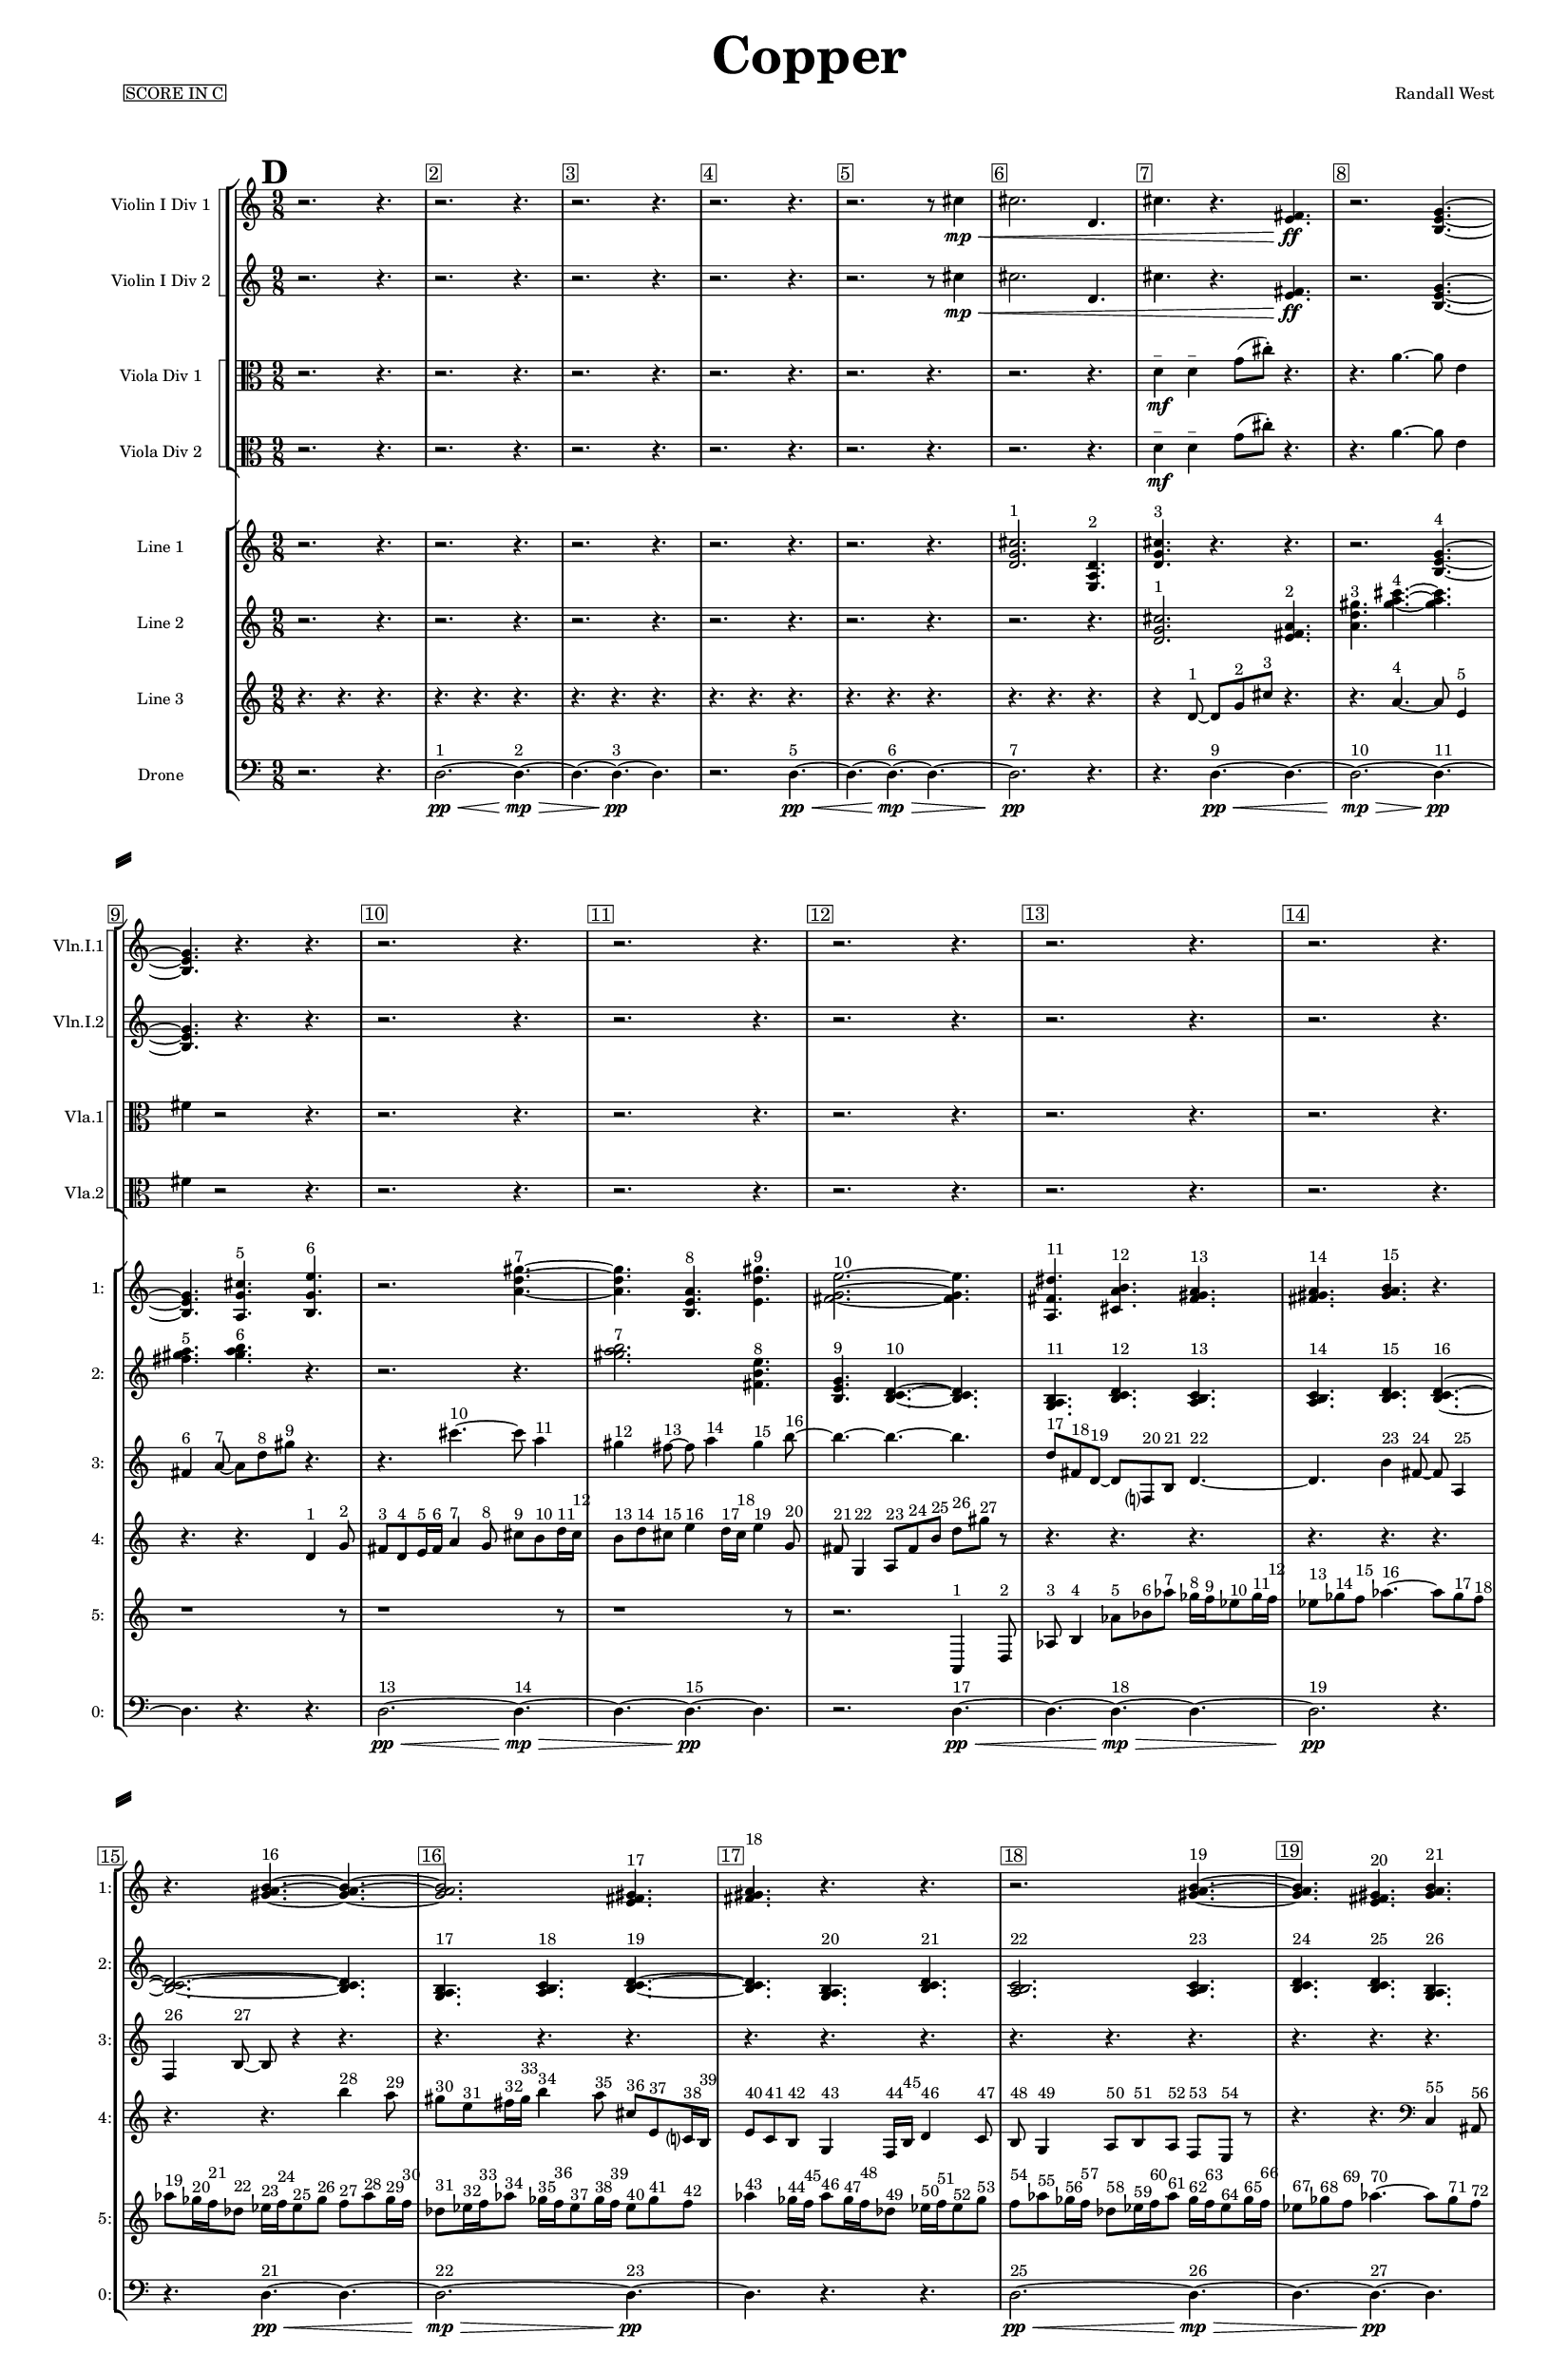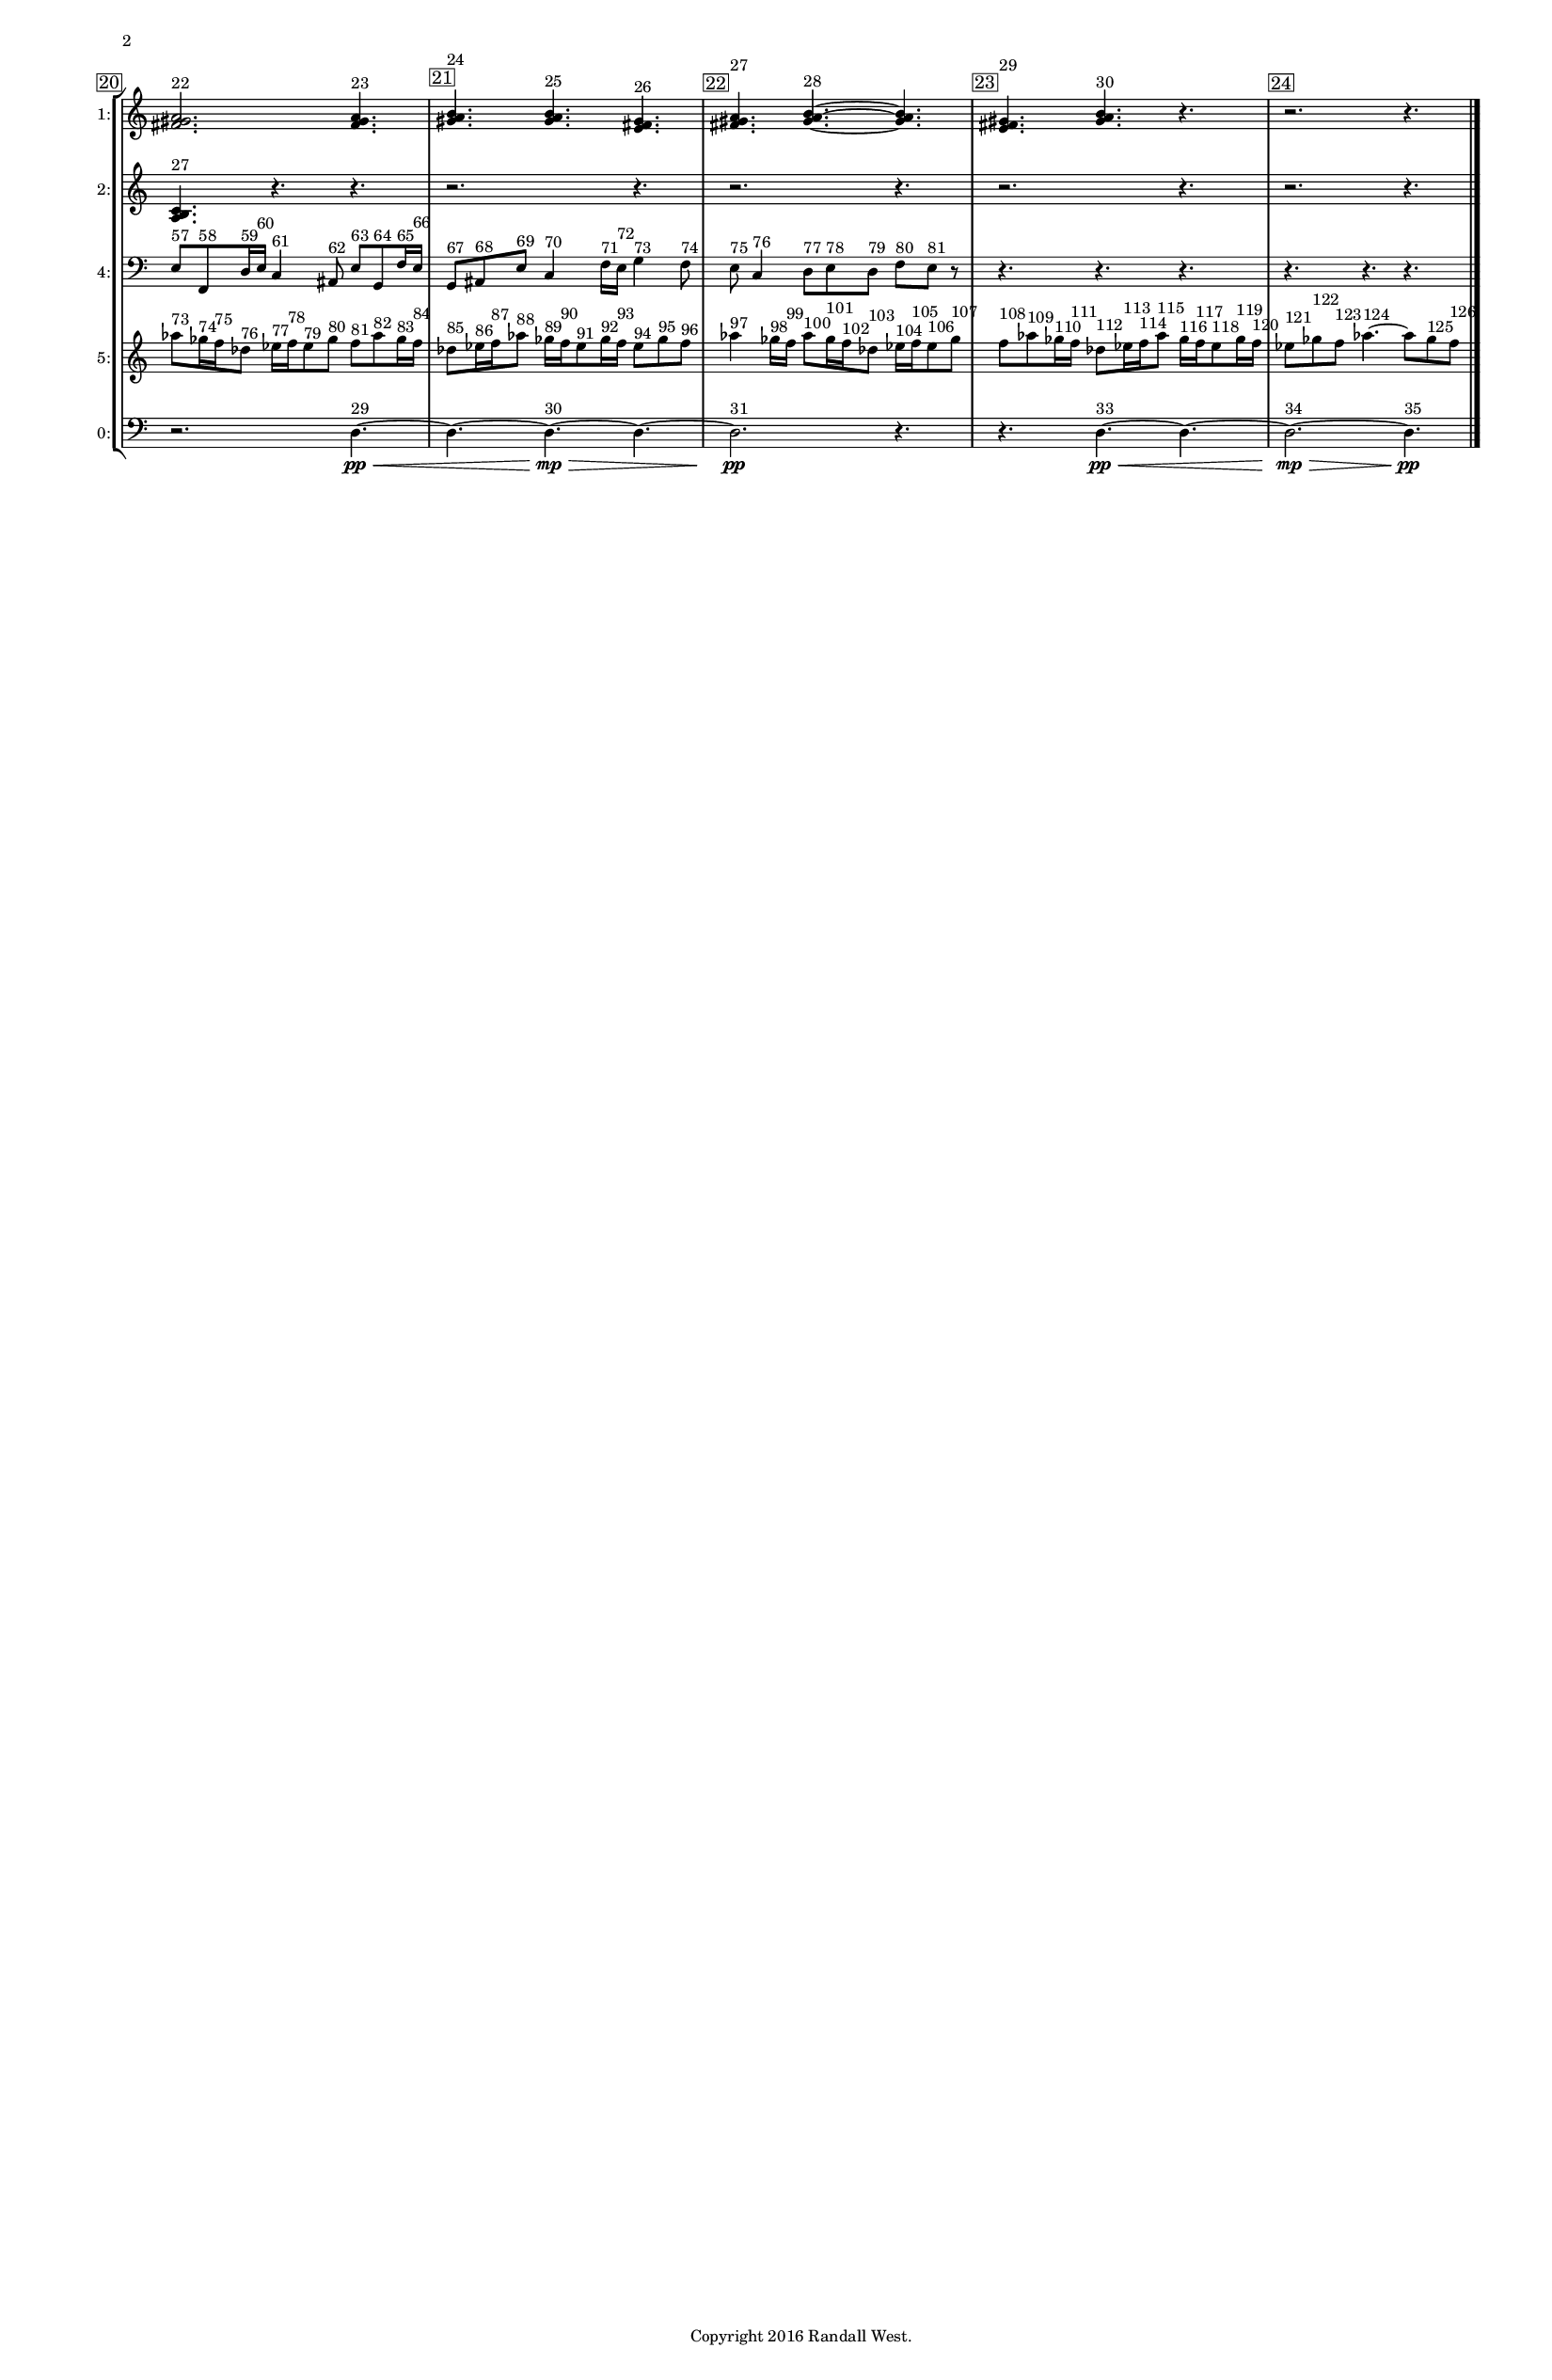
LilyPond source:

% 2016-09-20 17:53

\version "2.18.2"
\language "english"

#(set-default-paper-size "tabloid" 'portrait)
#(set-global-staff-size 14.9)

\header {
    composer = "Randall West"
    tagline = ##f
    poet = \markup { \box "SCORE IN C" } %HACKY WAY TO GET SCORE IN C IN THERE !!!!!!
    title = \markup {
        \column {
            \center-align {
                \fontsize #6 {
                    "Copper"
                }
            }
        }
    }
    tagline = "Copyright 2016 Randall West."
}

\paper {
    #(set-paper-size "tabloid")
    %#(set-paper-size "letter")
    left-margin = 22\mm
    system-separator-markup = \slashSeparator
    markup-system-spacing = #'(
        (basic-distance . 0)
        (minimum-distance . 0)
        (padding . 8)
        (stretchability . 0)
    )
    system-system-spacing = #'(
        (basic-distance . 12)
        (minimum-distance . 18)
        (padding . 12)
        (stretchability . 20)
    )
}

\layout {
    \set Score.markFormatter = #format-mark-circle-letters 
    \context {        
        \Score
        
        % \remove "Bar_number_engraver"
        \override BarNumber #'break-visibility = #'#(#f #t #t)
        \override BarNumber #'font-size = #1.2
        \override BarNumber  #'stencil = #(make-stencil-boxer 0.1 0.25 ly:text-interface::print)
        
        \override RehearsalMark #'font-size = #6

    }
    \context {
        \Staff \RemoveEmptyStaves
        \override VerticalAxisGroup #'remove-first = ##t % NOTE: comment this out to show staves on first page
        \override Hairpin #'minimum-length = #6
    }
    \context {
        \RhythmicStaff \RemoveEmptyStaves
        \override VerticalAxisGroup #'remove-first = ##t % NOTE: comment this out to show staves on first page
        \override Hairpin #'minimum-length = #6
    }
    % \context {
    %     \Dynamics
    %     \consists #Measure_counter_engraver
    %     \override MeasureCounter.direction = #DOWN
    %     \override MeasureCounter.font-encoding = #'latin1
    %     \override MeasureCounter.font-shape = #'italic
    %     % to control the distance of the Dynamics context from the staff:
    %     \override VerticalAxisGroup.nonstaff-relatedstaff-spacing.padding = #3
    %     \override MeasureCounter.font-size = #1.2
    %     % NOTE... below causes an error... why?
    %     % \override MeasureCounter.stencil = #(make-stencil-boxer 0.1 0.25 ly:text-interface::print)
    % }
}


\header {}

\layout {}

\paper {}

\score {
    \new Score <<
        \new StaffGroup <<
            \new StaffGroup \with {
                systemStartDelimiter = #'SystemStartSquare
            } <<
                \new Staff {
                    \set Staff.instrumentName = \markup { "Flute 1" }
                    \set Staff.shortInstrumentName = \markup { Fl.1 }
                    {
                        \numericTimeSignature
                        \time 9/8
                        \bar "||"
                        \accidentalStyle modern-cautionary
                        \mark #4
                        R1 * 27
                    }
                }
                \new Staff {
                    \set Staff.instrumentName = \markup { "Flute 2" }
                    \set Staff.shortInstrumentName = \markup { Fl.2 }
                    {
                        \numericTimeSignature
                        \time 9/8
                        \bar "||"
                        \accidentalStyle modern-cautionary
                        \mark #4
                        R1 * 27
                    }
                }
                \new Staff {
                    \set Staff.instrumentName = \markup { "Flute 3" }
                    \set Staff.shortInstrumentName = \markup { Fl.3 }
                    {
                        \numericTimeSignature
                        \time 9/8
                        \bar "||"
                        \accidentalStyle modern-cautionary
                        \mark #4
                        R1 * 27
                    }
                }
            >>
            \new StaffGroup \with {
                systemStartDelimiter = #'SystemStartSquare
            } <<
                \new Staff {
                    \set Staff.instrumentName = \markup { "Oboe 1" }
                    \set Staff.shortInstrumentName = \markup { Ob.1 }
                    {
                        \numericTimeSignature
                        \time 9/8
                        \bar "||"
                        \accidentalStyle modern-cautionary
                        \mark #4
                        R1 * 27
                    }
                }
                \new Staff {
                    \set Staff.instrumentName = \markup { "Oboe 2" }
                    \set Staff.shortInstrumentName = \markup { Ob.2 }
                    {
                        \numericTimeSignature
                        \time 9/8
                        \bar "||"
                        \accidentalStyle modern-cautionary
                        \mark #4
                        R1 * 27
                    }
                }
            >>
            \new StaffGroup \with {
                systemStartDelimiter = #'SystemStartSquare
            } <<
                \new Staff {
                    \set Staff.instrumentName = \markup { "Clarinet 1" }
                    \set Staff.shortInstrumentName = \markup { Cl.1 }
                    {
                        \numericTimeSignature
                        \time 9/8
                        \bar "||"
                        \accidentalStyle modern-cautionary
                        \mark #4
                        R1 * 27
                    }
                }
                \new Staff {
                    \set Staff.instrumentName = \markup { "Clarinet 2" }
                    \set Staff.shortInstrumentName = \markup { Cl.2 }
                    {
                        \numericTimeSignature
                        \time 9/8
                        \bar "||"
                        \accidentalStyle modern-cautionary
                        \mark #4
                        R1 * 27
                    }
                }
            >>
            \new StaffGroup \with {
                systemStartDelimiter = #'SystemStartSquare
            } <<
                \new Staff {
                    \clef "bass"
                    \set Staff.instrumentName = \markup { "Bassoon 1" }
                    \set Staff.shortInstrumentName = \markup { Bsn.1 }
                    {
                        \numericTimeSignature
                        \time 9/8
                        \bar "||"
                        \accidentalStyle modern-cautionary
                        \mark #4
                        R1 * 27
                    }
                }
                \new Staff {
                    \clef "bass"
                    \set Staff.instrumentName = \markup { "Bassoon 2" }
                    \set Staff.shortInstrumentName = \markup { Bsn.2 }
                    {
                        \numericTimeSignature
                        \time 9/8
                        \bar "||"
                        \accidentalStyle modern-cautionary
                        \mark #4
                        R1 * 27
                    }
                }
            >>
        >>
        \new StaffGroup <<
            \new StaffGroup \with {
                systemStartDelimiter = #'SystemStartSquare
            } <<
                \new Staff {
                    \set Staff.instrumentName = \markup { "Horn in F 1" }
                    \set Staff.shortInstrumentName = \markup { Hn.1 }
                    {
                        \numericTimeSignature
                        \time 9/8
                        \bar "||"
                        \accidentalStyle modern-cautionary
                        \mark #4
                        R1 * 27
                    }
                }
                \new Staff {
                    \set Staff.instrumentName = \markup { "Horn in F 2" }
                    \set Staff.shortInstrumentName = \markup { Hn.2 }
                    {
                        \numericTimeSignature
                        \time 9/8
                        \bar "||"
                        \accidentalStyle modern-cautionary
                        \mark #4
                        R1 * 27
                    }
                }
            >>
            \new StaffGroup \with {
                systemStartDelimiter = #'SystemStartSquare
            } <<
                \new Staff {
                    \set Staff.instrumentName = \markup { "Trumpet in C 1" }
                    \set Staff.shortInstrumentName = \markup { Tpt.1 }
                    {
                        \numericTimeSignature
                        \time 9/8
                        \bar "||"
                        \accidentalStyle modern-cautionary
                        \mark #4
                        R1 * 27
                    }
                }
                \new Staff {
                    \set Staff.instrumentName = \markup { "Trumpet in C 2" }
                    \set Staff.shortInstrumentName = \markup { Tpt.2 }
                    {
                        \numericTimeSignature
                        \time 9/8
                        \bar "||"
                        \accidentalStyle modern-cautionary
                        \mark #4
                        R1 * 27
                    }
                }
            >>
            \new StaffGroup \with {
                systemStartDelimiter = #'SystemStartSquare
            } <<
                \new Staff {
                    \clef "bass"
                    \set Staff.instrumentName = \markup { "Tenor Trombone 1" }
                    \set Staff.shortInstrumentName = \markup { Tbn.1 }
                    {
                        \numericTimeSignature
                        \time 9/8
                        \bar "||"
                        \accidentalStyle modern-cautionary
                        \mark #4
                        R1 * 27
                    }
                }
                \new Staff {
                    \clef "bass"
                    \set Staff.instrumentName = \markup { "Tenor Trombone 2" }
                    \set Staff.shortInstrumentName = \markup { Tbn.2 }
                    {
                        \numericTimeSignature
                        \time 9/8
                        \bar "||"
                        \accidentalStyle modern-cautionary
                        \mark #4
                        R1 * 27
                    }
                }
            >>
            \new Staff {
                \clef "bass"
                \set Staff.instrumentName = \markup { Tuba }
                \set Staff.shortInstrumentName = \markup { Tba }
                {
                    \numericTimeSignature
                    \time 9/8
                    \bar "||"
                    \accidentalStyle modern-cautionary
                    \mark #4
                    R1 * 27
                }
            }
        >>
        \new Staff {
            \clef "bass"
            \set Staff.instrumentName = \markup { Timpani }
            \set Staff.shortInstrumentName = \markup { Timp }
            {
                \numericTimeSignature
                \time 9/8
                \bar "||"
                \accidentalStyle modern-cautionary
                \mark #4
                R1 * 27
            }
        }
        \new StaffGroup <<
            \new RhythmicStaff {
                \clef "percussion"
                \set Staff.instrumentName = \markup { "Percussion 1" }
                \set Staff.shortInstrumentName = \markup { Perc.1 }
                {
                    \numericTimeSignature
                    \time 9/8
                    \bar "||"
                    \accidentalStyle modern-cautionary
                    \mark #4
                    R1 * 27
                }
            }
            \new StaffGroup \with {
                systemStartDelimiter = #'SystemStartSquare
            } <<
                \new RhythmicStaff {
                    \clef "percussion"
                    \set Staff.instrumentName = \markup { "Percussion 2" }
                    \set Staff.shortInstrumentName = \markup { Perc.2 }
                    {
                        \numericTimeSignature
                        \time 9/8
                        \bar "||"
                        \accidentalStyle modern-cautionary
                        \mark #4
                        R1 * 27
                    }
                }
                \new Staff {
                    \set Staff.instrumentName = \markup { "Perc. 2 - Vibraphone" }
                    \set Staff.shortInstrumentName = \markup { Vib. }
                    {
                        \numericTimeSignature
                        \time 9/8
                        \bar "||"
                        \accidentalStyle modern-cautionary
                        \mark #4
                        R1 * 27
                    }
                }
            >>
        >>
        \new PianoStaff <<
            \set PianoStaff.instrumentName = \markup { Harp }
            \set PianoStaff.shortInstrumentName = \markup { Hp. }
            \new Staff {
                {
                    \numericTimeSignature
                    \time 9/8
                    \bar "||"
                    \accidentalStyle modern-cautionary
                    \mark #4
                    R1 * 27
                }
            }
            \new Staff {
                \clef "bass"
                {
                    \numericTimeSignature
                    \time 9/8
                    \bar "||"
                    \accidentalStyle modern-cautionary
                    \mark #4
                    R1 * 27
                }
            }
        >>
        \new PianoStaff <<
            \set PianoStaff.instrumentName = \markup { Piano }
            \set PianoStaff.shortInstrumentName = \markup { Pno. }
            \new Staff {
                {
                    \numericTimeSignature
                    \time 9/8
                    \bar "||"
                    \accidentalStyle modern-cautionary
                    \mark #4
                    R1 * 27
                }
            }
            \new Staff {
                \clef "bass"
                {
                    \numericTimeSignature
                    \time 9/8
                    \bar "||"
                    \accidentalStyle modern-cautionary
                    \mark #4
                    R1 * 27
                }
            }
        >>
        \new StaffGroup <<
            \new StaffGroup \with {
                systemStartDelimiter = #'SystemStartSquare
            } <<
                \new Staff {
                    \set Staff.instrumentName = \markup { "Violin I Div 1" }
                    \set Staff.shortInstrumentName = \markup { Vln.I.1 }
                    {
                        \numericTimeSignature
                        \time 9/8
                        \bar "||"
                        \accidentalStyle modern-cautionary
                        \mark #4
                        r2.
                        r4.
                        r2.
                        r4.
                        r2.
                        r4.
                        r2.
                        r4.
                        r2.
                        r8
                        cs''4 \mp \<
                        cs''2.
                        d'4.
                        cs''4.
                        r4.
                        <e' fs'>4. \ff
                        r2.
                        <b e' g'>4. ~
                        <b e' g'>4.
                        r4.
                        r4.
                        r2.
                        r4.
                        r2.
                        r4.
                        r2.
                        r4.
                        r2.
                        r4.
                        r2.
                        r4.
                        r2.
                        r4.
                        r2.
                        r4.
                        r2.
                        r4.
                        r2.
                        r4.
                        r2.
                        r4.
                        r2.
                        r4.
                        r2.
                        r4.
                        r2.
                        r4.
                        r2.
                        r4.
                        r2.
                        r4.
                    }
                }
                \new Staff {
                    \set Staff.instrumentName = \markup { "Violin I Div 2" }
                    \set Staff.shortInstrumentName = \markup { Vln.I.2 }
                    {
                        \numericTimeSignature
                        \time 9/8
                        \bar "||"
                        \accidentalStyle modern-cautionary
                        \mark #4
                        r2.
                        r4.
                        r2.
                        r4.
                        r2.
                        r4.
                        r2.
                        r4.
                        r2.
                        r8
                        cs''4 \mp \<
                        cs''2.
                        d'4.
                        cs''4.
                        r4.
                        <e' fs'>4. \ff
                        r2.
                        <b e' g'>4. ~
                        <b e' g'>4.
                        r4.
                        r4.
                        r2.
                        r4.
                        r2.
                        r4.
                        r2.
                        r4.
                        r2.
                        r4.
                        r2.
                        r4.
                        r2.
                        r4.
                        r2.
                        r4.
                        r2.
                        r4.
                        r2.
                        r4.
                        r2.
                        r4.
                        r2.
                        r4.
                        r2.
                        r4.
                        r2.
                        r4.
                        r2.
                        r4.
                        r2.
                        r4.
                    }
                }
            >>
            \new StaffGroup \with {
                systemStartDelimiter = #'SystemStartSquare
            } <<
                \new Staff {
                    \set Staff.instrumentName = \markup { "Violin II Div 1" }
                    \set Staff.shortInstrumentName = \markup { Vln.II.1 }
                    {
                        \numericTimeSignature
                        \time 9/8
                        \bar "||"
                        \accidentalStyle modern-cautionary
                        \mark #4
                        R1 * 27
                    }
                }
                \new Staff {
                    \set Staff.instrumentName = \markup { "Violin II Div 2" }
                    \set Staff.shortInstrumentName = \markup { Vln.II.2 }
                    {
                        \numericTimeSignature
                        \time 9/8
                        \bar "||"
                        \accidentalStyle modern-cautionary
                        \mark #4
                        R1 * 27
                    }
                }
            >>
            \new StaffGroup \with {
                systemStartDelimiter = #'SystemStartSquare
            } <<
                \new Staff {
                    \clef "alto"
                    \set Staff.instrumentName = \markup { "Viola Div 1" }
                    \set Staff.shortInstrumentName = \markup { Vla.1 }
                    {
                        \numericTimeSignature
                        \time 9/8
                        \bar "||"
                        \accidentalStyle modern-cautionary
                        \mark #4
                        r2.
                        r4.
                        r2.
                        r4.
                        r2.
                        r4.
                        r2.
                        r4.
                        r2.
                        r4.
                        r2.
                        r4.
                        d'4 \mf ^ \markup { _ }
                        d'4 ^ \markup { _ }
                        g'8 [ (
                        cs''8 -\staccato ] )
                        r4.
                        r4.
                        a'4. ~
                        a'8
                        e'4
                        fs'4
                        r2
                        r4.
                        r2.
                        r4.
                        r2.
                        r4.
                        r2.
                        r4.
                        r2.
                        r4.
                        r2.
                        r4.
                        r2.
                        r4.
                        r2.
                        r4.
                        r2.
                        r4.
                        r2.
                        r4.
                        r2.
                        r4.
                        r2.
                        r4.
                        r2.
                        r4.
                        r2.
                        r4.
                        r2.
                        r4.
                        r2.
                        r4.
                    }
                }
                \new Staff {
                    \clef "alto"
                    \set Staff.instrumentName = \markup { "Viola Div 2" }
                    \set Staff.shortInstrumentName = \markup { Vla.2 }
                    {
                        \numericTimeSignature
                        \time 9/8
                        \bar "||"
                        \accidentalStyle modern-cautionary
                        \mark #4
                        r2.
                        r4.
                        r2.
                        r4.
                        r2.
                        r4.
                        r2.
                        r4.
                        r2.
                        r4.
                        r2.
                        r4.
                        d'4 \mf ^ \markup { _ }
                        d'4 ^ \markup { _ }
                        g'8 [ (
                        cs''8 -\staccato ] )
                        r4.
                        r4.
                        a'4. ~
                        a'8
                        e'4
                        fs'4
                        r2
                        r4.
                        r2.
                        r4.
                        r2.
                        r4.
                        r2.
                        r4.
                        r2.
                        r4.
                        r2.
                        r4.
                        r2.
                        r4.
                        r2.
                        r4.
                        r2.
                        r4.
                        r2.
                        r4.
                        r2.
                        r4.
                        r2.
                        r4.
                        r2.
                        r4.
                        r2.
                        r4.
                        r2.
                        r4.
                        r2.
                        r4.
                    }
                }
            >>
            \new StaffGroup \with {
                systemStartDelimiter = #'SystemStartSquare
            } <<
                \new Staff {
                    \clef "bass"
                    \set Staff.instrumentName = \markup { "Cello Div 1" }
                    \set Staff.shortInstrumentName = \markup { Vc.1 }
                    {
                        \numericTimeSignature
                        \time 9/8
                        \bar "||"
                        \accidentalStyle modern-cautionary
                        \mark #4
                        R1 * 27
                    }
                }
                \new Staff {
                    \clef "bass"
                    \set Staff.instrumentName = \markup { "Cello Div 2" }
                    \set Staff.shortInstrumentName = \markup { Vc.2 }
                    {
                        \numericTimeSignature
                        \time 9/8
                        \bar "||"
                        \accidentalStyle modern-cautionary
                        \mark #4
                        R1 * 27
                    }
                }
            >>
            \new Staff {
                \clef "bass"
                \set Staff.instrumentName = \markup { Bass }
                \set Staff.shortInstrumentName = \markup { Cb }
                {
                    \numericTimeSignature
                    \time 9/8
                    \bar "||"
                    \accidentalStyle modern-cautionary
                    \mark #4
                    R1 * 27
                }
            }
        >>
        \new StaffGroup <<
            \new Staff {
                \set Staff.instrumentName = \markup { "Line 1" }
                \set Staff.shortInstrumentName = \markup { 1: }
                {
                    \numericTimeSignature
                    \time 9/8
                    \bar "||"
                    \accidentalStyle modern-cautionary
                    \mark #4
                    r2.
                    r4.
                    r2.
                    r4.
                    r2.
                    r4.
                    r2.
                    r4.
                    r2.
                    r4.
                    <d' g' cs''>2. ^ \markup { 1 }
                    <e a d'>4. ^ \markup { 2 }
                    <d' g' cs''>4. ^ \markup { 3 }
                    r4.
                    r4.
                    r2.
                    <b e' g'>4. ~ ^ \markup { 4 }
                    <b e' g'>4.
                    <a g' cs''>4. ^ \markup { 5 }
                    <b g' e''>4. ^ \markup { 6 }
                    r2.
                    <a' d'' gs''>4. ~ ^ \markup { 7 }
                    <a' d'' gs''>4.
                    <b e' a'>4. ^ \markup { 8 }
                    <e' d'' gs''>4. ^ \markup { 9 }
                    <fs' g' e''>2. ~ ^ \markup { 10 }
                    <fs' g' e''>4.
                    <a fs' ds''>4. ^ \markup { 11 }
                    <cs' a' b'>4. ^ \markup { 12 }
                    <fs' gs' a'>4. ^ \markup { 13 }
                    <fs' gs' a'>4. ^ \markup { 14 }
                    <gs' a' b'>4. ^ \markup { 15 }
                    r4.
                    r4.
                    <gs' a' b'>4. ~ ^ \markup { 16 }
                    <gs' a' b'>4. ~
                    <gs' a' b'>2.
                    <e' fs' gs'>4. ^ \markup { 17 }
                    <fs' gs' a'>4. ^ \markup { 18 }
                    r4.
                    r4.
                    r2.
                    <gs' a' b'>4. ~ ^ \markup { 19 }
                    <gs' a' b'>4.
                    <e' fs' gs'>4. ^ \markup { 20 }
                    <gs' a' b'>4. ^ \markup { 21 }
                    <fs' gs' a'>2. ^ \markup { 22 }
                    <fs' gs' a'>4. ^ \markup { 23 }
                    <gs' a' b'>4. ^ \markup { 24 }
                    <gs' a' b'>4. ^ \markup { 25 }
                    <e' fs' gs'>4. ^ \markup { 26 }
                    <fs' gs' a'>4. ^ \markup { 27 }
                    <gs' a' b'>4. ~ ^ \markup { 28 }
                    <gs' a' b'>4.
                    <e' fs' gs'>4. ^ \markup { 29 }
                    <gs' a' b'>4. ^ \markup { 30 }
                    r4.
                    r2.
                    r4.
                }
            }
            \new Staff {
                \set Staff.instrumentName = \markup { "Line 2" }
                \set Staff.shortInstrumentName = \markup { 2: }
                {
                    \numericTimeSignature
                    \time 9/8
                    \bar "||"
                    \accidentalStyle modern-cautionary
                    \mark #4
                    r2.
                    r4.
                    r2.
                    r4.
                    r2.
                    r4.
                    r2.
                    r4.
                    r2.
                    r4.
                    r2.
                    r4.
                    <d' g' cs''>2. ^ \markup { 1 }
                    <e' fs' a'>4. ^ \markup { 2 }
                    <a' d'' gs''>4. ^ \markup { 3 }
                    <gs'' a'' cs'''>4. ~ ^ \markup { 4 }
                    <gs'' a'' cs'''>4.
                    <fs'' gs'' a''>4. ^ \markup { 5 }
                    <gs'' a'' b''>4. ^ \markup { 6 }
                    r4.
                    r2.
                    r4.
                    <gs'' a'' b''>2. ^ \markup { 7 }
                    <fs' b' e''>4. ^ \markup { 8 }
                    <b e' g'>4. ^ \markup { 9 }
                    <b c' d'>4. ~ ^ \markup { 10 }
                    <b c' d'>4.
                    <g a b>4. ^ \markup { 11 }
                    <b c' d'>4. ^ \markup { 12 }
                    <a b c'>4. ^ \markup { 13 }
                    <a b c'>4. ^ \markup { 14 }
                    <b c' d'>4. ^ \markup { 15 }
                    <b c' d'>4. ~ ^ \markup { 16 }
                    <b c' d'>2. ~
                    <b c' d'>4.
                    <g a b>4. ^ \markup { 17 }
                    <a b c'>4. ^ \markup { 18 }
                    <b c' d'>4. ~ ^ \markup { 19 }
                    <b c' d'>4.
                    <g a b>4. ^ \markup { 20 }
                    <b c' d'>4. ^ \markup { 21 }
                    <a b c'>2. ^ \markup { 22 }
                    <a b c'>4. ^ \markup { 23 }
                    <b c' d'>4. ^ \markup { 24 }
                    <b c' d'>4. ^ \markup { 25 }
                    <g a b>4. ^ \markup { 26 }
                    <a b c'>4. ^ \markup { 27 }
                    r4.
                    r4.
                    r2.
                    r4.
                    r2.
                    r4.
                    r2.
                    r4.
                    r2.
                    r4.
                }
            }
            \new Staff {
                \set Staff.instrumentName = \markup { "Line 3" }
                \set Staff.shortInstrumentName = \markup { 3: }
                {
                    \numericTimeSignature
                    \time 9/8
                    \bar "||"
                    \accidentalStyle modern-cautionary
                    \mark #4
                    r4.
                    r4.
                    r4.
                    r4.
                    r4.
                    r4.
                    r4.
                    r4.
                    r4.
                    r4.
                    r4.
                    r4.
                    r4.
                    r4.
                    r4.
                    r4.
                    r4.
                    r4.
                    r4
                    d'8 ~ ^ \markup { 1 }
                    d'8 [
                    g'8 ^ \markup { 2 }
                    cs''8 ] ^ \markup { 3 }
                    r4.
                    r4.
                    a'4. ~ ^ \markup { 4 }
                    a'8
                    e'4 ^ \markup { 5 }
                    fs'4 ^ \markup { 6 }
                    a'8 ~ ^ \markup { 7 }
                    a'8 [
                    d''8 ^ \markup { 8 }
                    gs''8 ] ^ \markup { 9 }
                    r4.
                    r4.
                    cs'''4. ~ ^ \markup { 10 }
                    cs'''8
                    a''4 ^ \markup { 11 }
                    gs''4 ^ \markup { 12 }
                    fs''8 ~ ^ \markup { 13 }
                    fs''8
                    a''4 ^ \markup { 14 }
                    gs''4 ^ \markup { 15 }
                    b''8 ~ ^ \markup { 16 }
                    b''4. ~
                    b''4. ~
                    b''4.
                    d''8 [ ^ \markup { 17 }
                    fs'8 ^ \markup { 18 }
                    d'8 ~ ] ^ \markup { 19 }
                    d'8 [
                    f8 ^ \markup { 20 }
                    b8 ] ^ \markup { 21 }
                    d'4. ~ ^ \markup { 22 }
                    d'4.
                    b'4 ^ \markup { 23 }
                    fs'8 ~ ^ \markup { 24 }
                    fs'8
                    a4 ^ \markup { 25 }
                    f4 ^ \markup { 26 }
                    b8 ~ ^ \markup { 27 }
                    b8
                    r4
                    r4.
                    r4.
                    r4.
                    r4.
                    r4.
                    r4.
                    r4.
                    r4.
                    r4.
                    r4.
                    r4.
                    r4.
                    r4.
                    r4.
                    r4.
                    r4.
                    r4.
                    r4.
                    r4.
                    r4.
                    r4.
                    r4.
                    r4.
                    r4.
                    r4.
                    r4.
                    r4.
                    r4.
                }
            }
            \new Staff {
                \set Staff.instrumentName = \markup { "Line 4" }
                \set Staff.shortInstrumentName = \markup { 4: }
                {
                    \numericTimeSignature
                    \time 9/8
                    \bar "||"
                    \accidentalStyle modern-cautionary
                    \mark #4
                    r4.
                    r4.
                    r4.
                    r4.
                    r4.
                    r4.
                    r4.
                    r4.
                    r4.
                    r4.
                    r4.
                    r4.
                    r4.
                    r4.
                    r4.
                    r4.
                    r4.
                    r4.
                    r4.
                    r4.
                    r4.
                    r4.
                    r4.
                    r4.
                    r4.
                    r4.
                    d'4 ^ \markup { 1 }
                    g'8 ^ \markup { 2 }
                    fs'8 [ ^ \markup { 3 }
                    d'8 ^ \markup { 4 }
                    e'16 ^ \markup { 5 }
                    fs'16 ] ^ \markup { 6 }
                    a'4 ^ \markup { 7 }
                    g'8 ^ \markup { 8 }
                    cs''8 [ ^ \markup { 9 }
                    b'8 ^ \markup { 10 }
                    d''16 ^ \markup { 11 }
                    cs''16 ] ^ \markup { 12 }
                    b'8 [ ^ \markup { 13 }
                    d''8 ^ \markup { 14 }
                    cs''8 ] ^ \markup { 15 }
                    e''4 ^ \markup { 16 }
                    d''16 [ ^ \markup { 17 }
                    cs''16 ] ^ \markup { 18 }
                    e''4 ^ \markup { 19 }
                    g'8 ^ \markup { 20 }
                    fs'8 ^ \markup { 21 }
                    g4 ^ \markup { 22 }
                    a8 [ ^ \markup { 23 }
                    fs'8 ^ \markup { 24 }
                    b'8 ] ^ \markup { 25 }
                    d''8 [ ^ \markup { 26 }
                    gs''8 ] ^ \markup { 27 }
                    r8
                    r4.
                    r4.
                    r4.
                    r4.
                    r4.
                    r4.
                    r4.
                    r4.
                    b''4 ^ \markup { 28 }
                    a''8 ^ \markup { 29 }
                    gs''8 [ ^ \markup { 30 }
                    e''8 ^ \markup { 31 }
                    fs''16 ^ \markup { 32 }
                    gs''16 ] ^ \markup { 33 }
                    b''4 ^ \markup { 34 }
                    a''8 ^ \markup { 35 }
                    cs''8 [ ^ \markup { 36 }
                    e'8 ^ \markup { 37 }
                    c'16 ^ \markup { 38 }
                    b16 ] ^ \markup { 39 }
                    e'8 [ ^ \markup { 40 }
                    c'8 ^ \markup { 41 }
                    b8 ] ^ \markup { 42 }
                    g4 ^ \markup { 43 }
                    f16 [ ^ \markup { 44 }
                    b16 ] ^ \markup { 45 }
                    d'4 ^ \markup { 46 }
                    c'8 ^ \markup { 47 }
                    b8 ^ \markup { 48 }
                    g4 ^ \markup { 49 }
                    a8 [ ^ \markup { 50 }
                    b8 ^ \markup { 51 }
                    a8 ] ^ \markup { 52 }
                    f8 [ ^ \markup { 53 }
                    e8 ] ^ \markup { 54 }
                    r8
                    r4.
                    r4.
                    \clef bass
                    c4 ^ \markup { 55 }
                    as,8 ^ \markup { 56 }
                    e8 [ ^ \markup { 57 }
                    f,8 ^ \markup { 58 }
                    d16 ^ \markup { 59 }
                    e16 ] ^ \markup { 60 }
                    c4 ^ \markup { 61 }
                    as,8 ^ \markup { 62 }
                    e8 [ ^ \markup { 63 }
                    g,8 ^ \markup { 64 }
                    f16 ^ \markup { 65 }
                    e16 ] ^ \markup { 66 }
                    g,8 [ ^ \markup { 67 }
                    as,8 ^ \markup { 68 }
                    e8 ] ^ \markup { 69 }
                    c4 ^ \markup { 70 }
                    f16 [ ^ \markup { 71 }
                    e16 ] ^ \markup { 72 }
                    g4 ^ \markup { 73 }
                    f8 ^ \markup { 74 }
                    e8 ^ \markup { 75 }
                    c4 ^ \markup { 76 }
                    d8 [ ^ \markup { 77 }
                    e8 ^ \markup { 78 }
                    d8 ] ^ \markup { 79 }
                    f8 [ ^ \markup { 80 }
                    e8 ] ^ \markup { 81 }
                    r8
                    r4.
                    r4.
                    r4.
                    r4.
                    r4.
                    r4.
                }
            }
            \new Staff {
                \set Staff.instrumentName = \markup { "Line 5" }
                \set Staff.shortInstrumentName = \markup { 5: }
                {
                    \numericTimeSignature
                    \time 9/8
                    \bar "||"
                    \accidentalStyle modern-cautionary
                    \mark #4
                    r1
                    r8
                    r1
                    r8
                    r1
                    r8
                    r1
                    r8
                    r1
                    r8
                    r1
                    r8
                    r1
                    r8
                    r1
                    r8
                    r1
                    r8
                    r1
                    r8
                    r1
                    r8
                    r2.
                    a,4 ^ \markup { 1 }
                    d8 ^ \markup { 2 }
                    af8 ^ \markup { 3 }
                    b4 ^ \markup { 4 }
                    af'8 [ ^ \markup { 5 }
                    bf'8 ^ \markup { 6 }
                    af''8 ] ^ \markup { 7 }
                    gf''16 [ ^ \markup { 8 }
                    f''16 ^ \markup { 9 }
                    ef''8 ^ \markup { 10 }
                    gf''16 ^ \markup { 11 }
                    f''16 ] ^ \markup { 12 }
                    ef''8 [ ^ \markup { 13 }
                    gf''8 ^ \markup { 14 }
                    f''8 ] ^ \markup { 15 }
                    af''4. ~ ^ \markup { 16 }
                    af''8 [
                    gf''8 ^ \markup { 17 }
                    f''8 ] ^ \markup { 18 }
                    af''8 [ ^ \markup { 19 }
                    gf''16 ^ \markup { 20 }
                    f''16 ^ \markup { 21 }
                    df''8 ] ^ \markup { 22 }
                    ef''16 [ ^ \markup { 23 }
                    f''16 ^ \markup { 24 }
                    ef''8 ^ \markup { 25 }
                    gf''8 ] ^ \markup { 26 }
                    f''8 [ ^ \markup { 27 }
                    af''8 ^ \markup { 28 }
                    gf''16 ^ \markup { 29 }
                    f''16 ] ^ \markup { 30 }
                    df''8 [ ^ \markup { 31 }
                    ef''16 ^ \markup { 32 }
                    f''16 ^ \markup { 33 }
                    af''8 ] ^ \markup { 34 }
                    gf''16 [ ^ \markup { 35 }
                    f''16 ^ \markup { 36 }
                    ef''8 ^ \markup { 37 }
                    gf''16 ^ \markup { 38 }
                    f''16 ] ^ \markup { 39 }
                    ef''8 [ ^ \markup { 40 }
                    gf''8 ^ \markup { 41 }
                    f''8 ] ^ \markup { 42 }
                    af''4 ^ \markup { 43 }
                    gf''16 [ ^ \markup { 44 }
                    f''16 ] ^ \markup { 45 }
                    af''8 [ ^ \markup { 46 }
                    gf''16 ^ \markup { 47 }
                    f''16 ^ \markup { 48 }
                    df''8 ] ^ \markup { 49 }
                    ef''16 [ ^ \markup { 50 }
                    f''16 ^ \markup { 51 }
                    ef''8 ^ \markup { 52 }
                    gf''8 ] ^ \markup { 53 }
                    f''8 [ ^ \markup { 54 }
                    af''8 ^ \markup { 55 }
                    gf''16 ^ \markup { 56 }
                    f''16 ] ^ \markup { 57 }
                    df''8 [ ^ \markup { 58 }
                    ef''16 ^ \markup { 59 }
                    f''16 ^ \markup { 60 }
                    af''8 ] ^ \markup { 61 }
                    gf''16 [ ^ \markup { 62 }
                    f''16 ^ \markup { 63 }
                    ef''8 ^ \markup { 64 }
                    gf''16 ^ \markup { 65 }
                    f''16 ] ^ \markup { 66 }
                    ef''8 [ ^ \markup { 67 }
                    gf''8 ^ \markup { 68 }
                    f''8 ] ^ \markup { 69 }
                    af''4. ~ ^ \markup { 70 }
                    af''8 [
                    gf''8 ^ \markup { 71 }
                    f''8 ] ^ \markup { 72 }
                    af''8 [ ^ \markup { 73 }
                    gf''16 ^ \markup { 74 }
                    f''16 ^ \markup { 75 }
                    df''8 ] ^ \markup { 76 }
                    ef''16 [ ^ \markup { 77 }
                    f''16 ^ \markup { 78 }
                    ef''8 ^ \markup { 79 }
                    gf''8 ] ^ \markup { 80 }
                    f''8 [ ^ \markup { 81 }
                    af''8 ^ \markup { 82 }
                    gf''16 ^ \markup { 83 }
                    f''16 ] ^ \markup { 84 }
                    df''8 [ ^ \markup { 85 }
                    ef''16 ^ \markup { 86 }
                    f''16 ^ \markup { 87 }
                    af''8 ] ^ \markup { 88 }
                    gf''16 [ ^ \markup { 89 }
                    f''16 ^ \markup { 90 }
                    ef''8 ^ \markup { 91 }
                    gf''16 ^ \markup { 92 }
                    f''16 ] ^ \markup { 93 }
                    ef''8 [ ^ \markup { 94 }
                    gf''8 ^ \markup { 95 }
                    f''8 ] ^ \markup { 96 }
                    af''4 ^ \markup { 97 }
                    gf''16 [ ^ \markup { 98 }
                    f''16 ] ^ \markup { 99 }
                    af''8 [ ^ \markup { 100 }
                    gf''16 ^ \markup { 101 }
                    f''16 ^ \markup { 102 }
                    df''8 ] ^ \markup { 103 }
                    ef''16 [ ^ \markup { 104 }
                    f''16 ^ \markup { 105 }
                    ef''8 ^ \markup { 106 }
                    gf''8 ] ^ \markup { 107 }
                    f''8 [ ^ \markup { 108 }
                    af''8 ^ \markup { 109 }
                    gf''16 ^ \markup { 110 }
                    f''16 ] ^ \markup { 111 }
                    df''8 [ ^ \markup { 112 }
                    ef''16 ^ \markup { 113 }
                    f''16 ^ \markup { 114 }
                    af''8 ] ^ \markup { 115 }
                    gf''16 [ ^ \markup { 116 }
                    f''16 ^ \markup { 117 }
                    ef''8 ^ \markup { 118 }
                    gf''16 ^ \markup { 119 }
                    f''16 ] ^ \markup { 120 }
                    ef''8 [ ^ \markup { 121 }
                    gf''8 ^ \markup { 122 }
                    f''8 ] ^ \markup { 123 }
                    af''4. ~ ^ \markup { 124 }
                    af''8 [
                    gf''8 ^ \markup { 125 }
                    f''8 ] ^ \markup { 126 }
                }
            }
            \new Staff {
                \set Staff.instrumentName = \markup { "Line 6" }
                \set Staff.shortInstrumentName = \markup { 6: }
                {
                    \accidentalStyle modern-cautionary
                    R1 * 27
                }
            }
            \new Staff {
                \set Staff.instrumentName = \markup { "Line 7" }
                \set Staff.shortInstrumentName = \markup { 7: }
                {
                    \accidentalStyle modern-cautionary
                    R1 * 27
                }
            }
            \new Staff {
                \set Staff.instrumentName = \markup { "Line 8" }
                \set Staff.shortInstrumentName = \markup { 8: }
                {
                    \accidentalStyle modern-cautionary
                    R1 * 27
                }
            }
            \new Staff {
                \set Staff.instrumentName = \markup { "Line 9" }
                \set Staff.shortInstrumentName = \markup { 9: }
                {
                    \accidentalStyle modern-cautionary
                    R1 * 27
                }
            }
            \new Staff {
                \clef "bass"
                \set Staff.instrumentName = \markup { Drone }
                \set Staff.shortInstrumentName = \markup { 0: }
                {
                    \numericTimeSignature
                    \time 9/8
                    \bar "||"
                    \accidentalStyle modern-cautionary
                    \mark #4
                    r2.
                    r4.
                    d2. \pp ~ \< ^ \markup { 1 }
                    d4. \mp ~ ~ \> ^ \markup { 2 }
                    d4. ~
                    d4. \pp ~ ^ \markup { 3 }
                    d4.
                    r2.
                    d4. \pp ~ ~ \< ^ \markup { 5 }
                    d4. ~
                    d4. \mp ~ ~ \> ^ \markup { 6 }
                    d4. ~
                    d2. \pp ^ \markup { 7 }
                    r4.
                    r4.
                    d4. \pp ~ ~ \< ^ \markup { 9 }
                    d4. ~
                    d2. \mp ~ \> ^ \markup { 10 }
                    d4. \pp ~ ^ \markup { 11 }
                    d4.
                    r4.
                    r4.
                    d2. \pp ~ \< ^ \markup { 13 }
                    d4. \mp ~ ~ \> ^ \markup { 14 }
                    d4. ~
                    d4. \pp ~ ^ \markup { 15 }
                    d4.
                    r2.
                    d4. \pp ~ ~ \< ^ \markup { 17 }
                    d4. ~
                    d4. \mp ~ ~ \> ^ \markup { 18 }
                    d4. ~
                    d2. \pp ^ \markup { 19 }
                    r4.
                    r4.
                    d4. \pp ~ ~ \< ^ \markup { 21 }
                    d4. ~
                    d2. \mp ~ \> ^ \markup { 22 }
                    d4. \pp ~ ^ \markup { 23 }
                    d4.
                    r4.
                    r4.
                    d2. \pp ~ \< ^ \markup { 25 }
                    d4. \mp ~ ~ \> ^ \markup { 26 }
                    d4. ~
                    d4. \pp ~ ^ \markup { 27 }
                    d4.
                    r2.
                    d4. \pp ~ ~ \< ^ \markup { 29 }
                    d4. ~
                    d4. \mp ~ ~ \> ^ \markup { 30 }
                    d4. ~
                    d2. \pp ^ \markup { 31 }
                    r4.
                    r4.
                    d4. \pp ~ ~ \< ^ \markup { 33 }
                    d4. ~
                    d2. \mp ~ \> ^ \markup { 34 }
                    d4. \pp ^ \markup { 35 }
                    \bar "|."
                }
            }
        >>
    >>
}